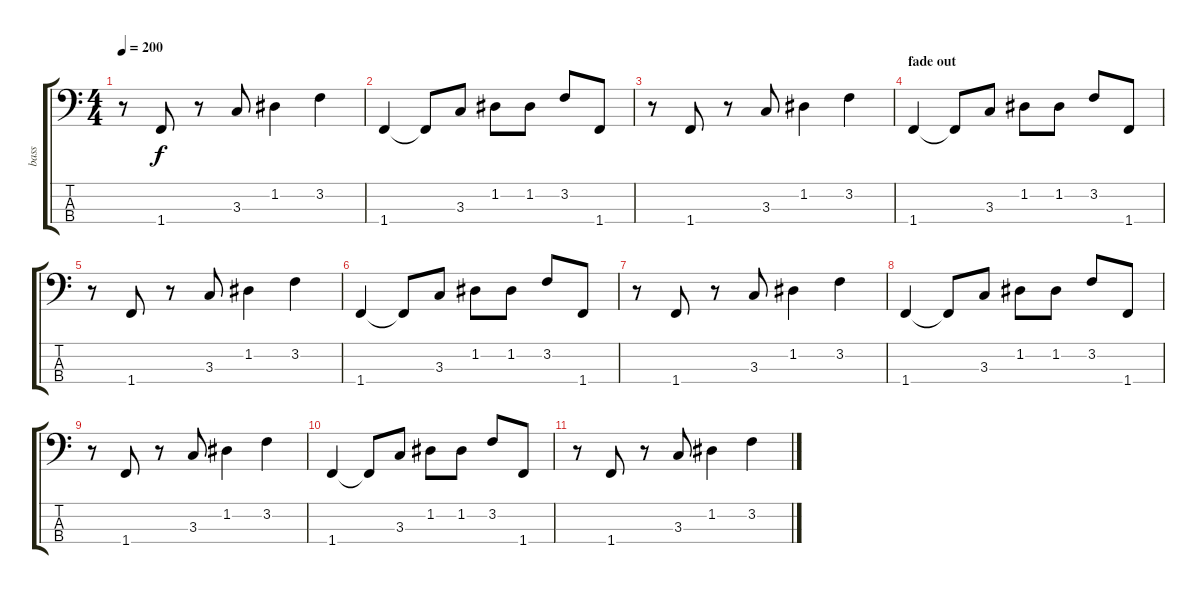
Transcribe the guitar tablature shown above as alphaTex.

\track ("bass" "bass") {instrument fretlessbass}
\staff {score tabs}
\tuning (G2 D2 A1 E1) {hide}
\ts (4 4)
\tempo 200
\clef f4
\ks c
r.8{dy f} 1.4.8 r.8 3.3.8 1.2.4 3.2.4 |
1.4.4 1.4{t}.8 3.3.8 1.2.8 1.2.8 3.2.8 1.4.8 |
r.8 1.4.8 r.8 3.3.8 1.2.4 3.2.4 |
\section ("" "fade out")
1.4.4{volume 5} 1.4{t}.8 3.3.8 1.2.8 1.2.8 3.2.8 1.4.8 |
r.8 1.4.8 r.8 3.3.8 1.2.4 3.2.4 |
1.4.4 1.4{t}.8 3.3.8 1.2.8 1.2.8 3.2.8 1.4.8 |
r.8 1.4.8 r.8 3.3.8 1.2.4 3.2.4 |
1.4.4{volume 0} 1.4{t}.8 3.3.8 1.2.8 1.2.8 3.2.8 1.4.8 |
r.8 1.4.8 r.8 3.3.8 1.2.4 3.2.4 |
1.4.4 1.4{t}.8 3.3.8 1.2.8 1.2.8 3.2.8 1.4.8 |
r.8 1.4.8 r.8 3.3.8 1.2.4 3.2.4
